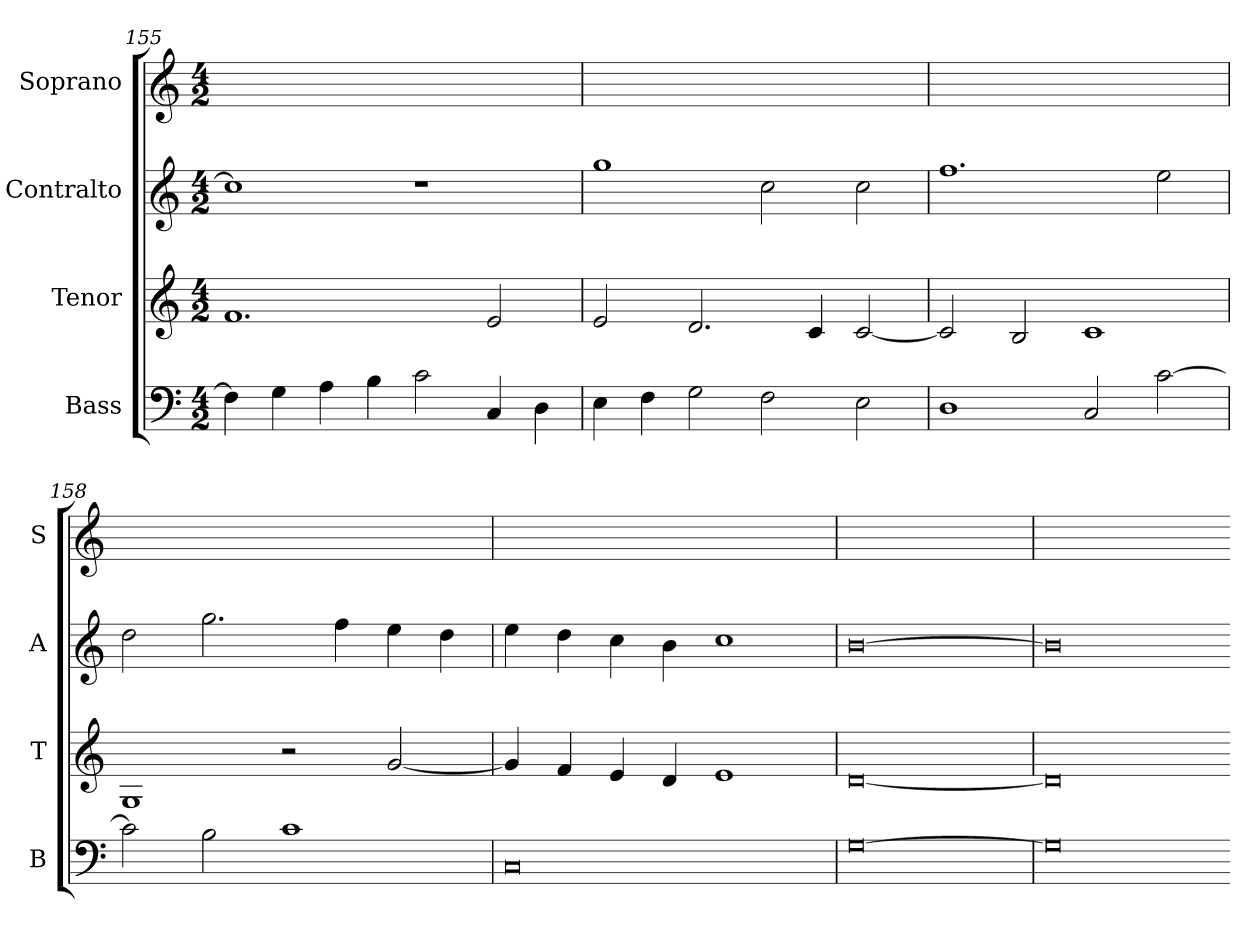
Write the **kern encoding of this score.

**kern	**kern	**kern	**kern
*part4	*part3	*part2	*part1
*staff4	*staff3	*staff2	*staff1
*I"Bass	*I"Tenor	*I"Contralto	*I"Soprano
*I'B	*I'T	*I'A	*I'S
*clefF4	*clefG2	*clefG2	*clefG2
*k[]	*k[]	*k[]	*k[]
*G:mix	*G:mix	*G:mix	*G:mix
*M4/2	*M4/2	*M4/2	*M4/2
=155	=155	=155	=155
4F]	1.f	1cc]	0ryy
4G	.	.	.
4A	.	.	.
4B	.	.	.
2c	.	1r	.
4C	2e	.	.
4D	.	.	.
=156	=156	=156	=156
4E	2e	1gg	0ryy
4F	.	.	.
2G	2.d	.	.
2F	.	2cc	.
.	4c	.	.
2E	[2c	2cc	.
=157	=157	=157	=157
1D	2c]	1.ff	0ryy
.	2B	.	.
2C	1c	.	.
[2c	.	2ee	.
=158	=158	=158	=158
2c]	1G	2dd	0ryy
2B	.	2.gg	.
1c	2r	.	.
.	.	4ff	.
.	[2g	4ee	.
.	.	4dd	.
=159	=159	=159	=159
0C	4g]	4ee	0ryy
.	4f	4dd	.
.	4e	4cc	.
.	4d	4b	.
.	1e	1cc	.
=160	=160	=160	=160
[0G	[0d	[0b	0ryy
=161	=161	=161	=161
0G]	0d]	0b]	0ryy
=-	=-	=-	=-
*-	*-	*-	*-
